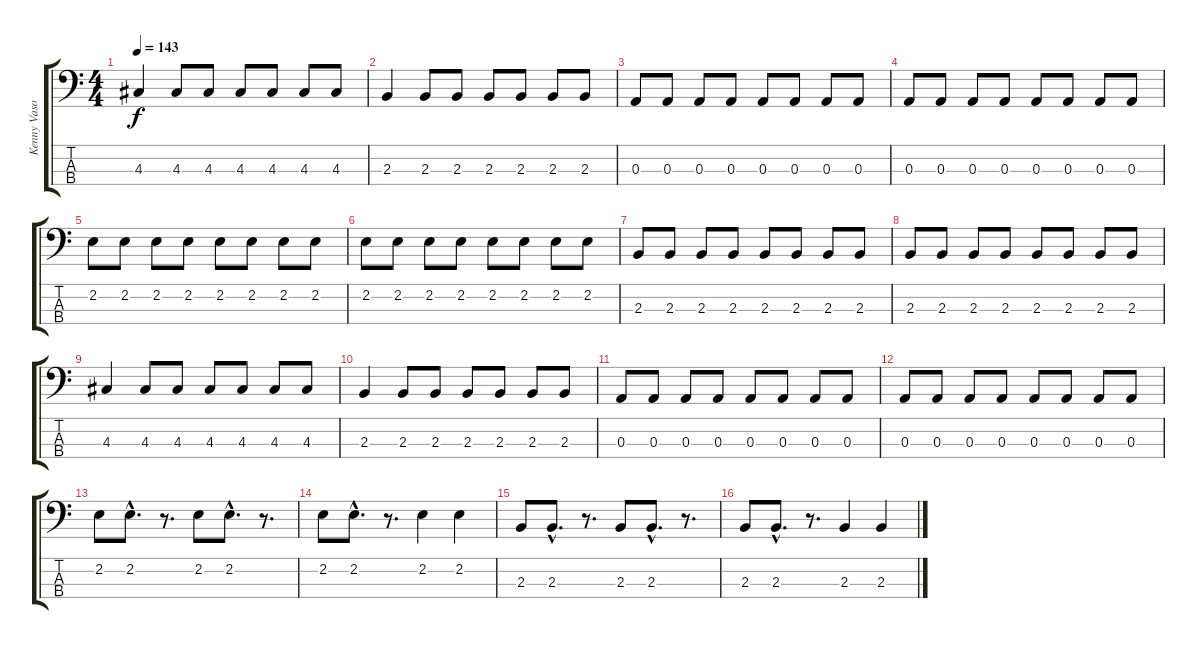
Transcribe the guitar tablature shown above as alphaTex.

\track ("Kenny Vasoli - Bass" "Kenny Vaso") {instrument electricbasspick}
\staff {score tabs}
\tuning (G2 D2 A1 E1) {hide}
\ts (4 4)
\tempo 143
\clef f4
\ks c
4.3.4{dy f} 4.3.8 4.3.8 4.3.8 4.3.8 4.3.8 4.3.8 |
2.3.4 2.3.8 2.3.8 2.3.8 2.3.8 2.3.8 2.3.8 |
0.3.8 0.3.8 0.3.8 0.3.8 0.3.8 0.3.8 0.3.8 0.3.8 |
0.3.8 0.3.8 0.3.8 0.3.8 0.3.8 0.3.8 0.3.8 0.3.8 |
2.2.8 2.2.8 2.2.8 2.2.8 2.2.8 2.2.8 2.2.8 2.2.8 |
2.2.8 2.2.8 2.2.8 2.2.8 2.2.8 2.2.8 2.2.8 2.2.8 |
2.3.8 2.3.8 2.3.8 2.3.8 2.3.8 2.3.8 2.3.8 2.3.8 |
2.3.8 2.3.8 2.3.8 2.3.8 2.3.8 2.3.8 2.3.8 2.3.8 |
4.3.4 4.3.8 4.3.8 4.3.8 4.3.8 4.3.8 4.3.8 |
2.3.4 2.3.8 2.3.8 2.3.8 2.3.8 2.3.8 2.3.8 |
0.3.8 0.3.8 0.3.8 0.3.8 0.3.8 0.3.8 0.3.8 0.3.8 |
0.3.8 0.3.8 0.3.8 0.3.8 0.3.8 0.3.8 0.3.8 0.3.8 |
2.2.8 2.2{hac}.8{d} r.8{d} 2.2.8 2.2{hac}.8{d} r.8{d} |
2.2.8 2.2{hac}.8{d} r.8{d} 2.2.4 2.2.4 |
2.3.8 2.3{hac}.8{d} r.8{d} 2.3.8 2.3{hac}.8{d} r.8{d} |
2.3.8 2.3{hac}.8{d} r.8{d} 2.3.4 2.3.4
